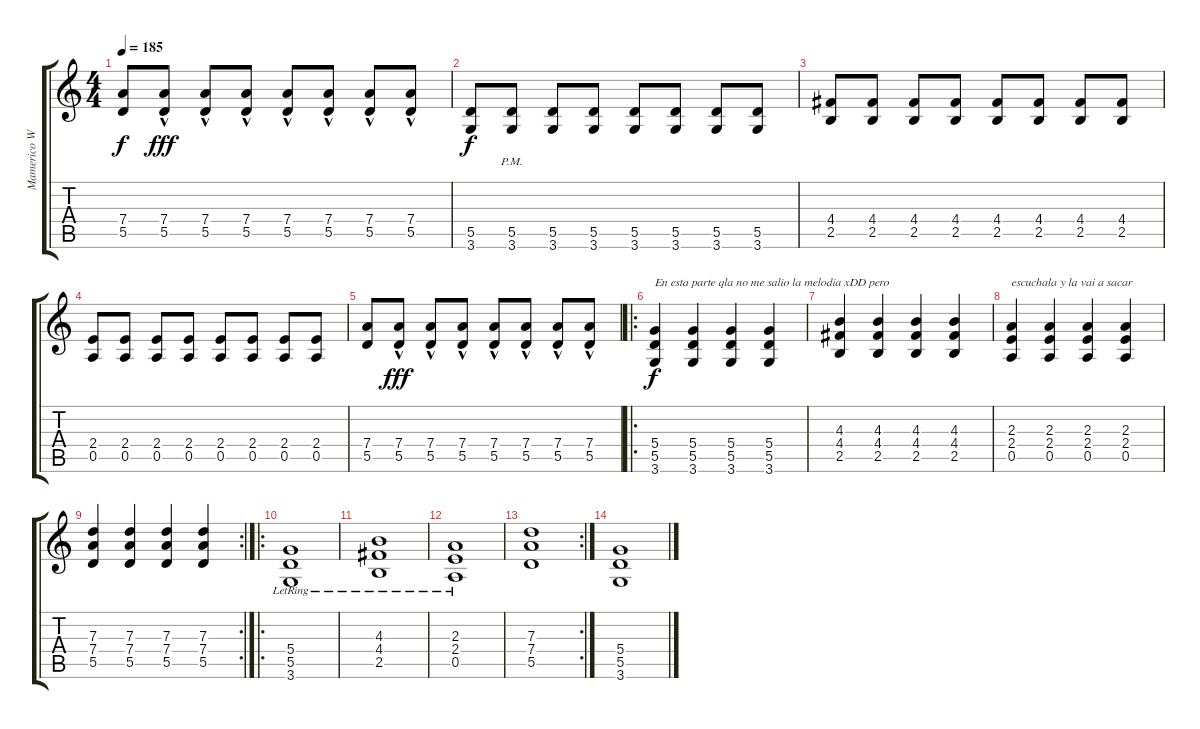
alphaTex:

\track ("Mamerico Weno pla pene" "Mamerico W") {instrument overdrivenguitar}
\staff {score tabs}
\tuning (E4 B3 G3 D3 A2 E2) {hide}
\ts (4 4)
\tempo 185
\clef g2
\ks c
(7.4 5.5).8{dy f} (7.4{hac} 5.5).8{dy fff} (7.4{hac} 5.5).8 (7.4{hac} 5.5).8 (7.4{hac} 5.5).8 (7.4{hac} 5.5).8 (7.4{hac} 5.5).8 (7.4{hac} 5.5).8 |
(5.5 3.6).8{dy f} (5.5 3.6{pm}).8 (5.5 3.6).8 (5.5 3.6).8 (5.5 3.6).8 (5.5 3.6).8 (5.5 3.6).8 (5.5 3.6).8 |
(4.4 2.5).8 (4.4 2.5).8 (4.4 2.5).8 (4.4 2.5).8 (4.4 2.5).8 (4.4 2.5).8 (4.4 2.5).8 (4.4 2.5).8 |
(2.4 0.5).8 (2.4 0.5).8 (2.4 0.5).8 (2.4 0.5).8 (2.4 0.5).8 (2.4 0.5).8 (2.4 0.5).8 (2.4 0.5).8 |
(7.4 5.5).8 (7.4{hac} 5.5).8{dy fff} (7.4{hac} 5.5).8 (7.4{hac} 5.5).8 (7.4{hac} 5.5).8 (7.4{hac} 5.5).8 (7.4{hac} 5.5).8 (7.4{hac} 5.5).8 |
\ro
(5.4 5.5 3.6).4{txt "En esta parte qla no me salio la melodia xDD pero" dy f} (5.4 5.5 3.6).4 (5.4 5.5 3.6).4 (5.4 5.5 3.6).4 |
(4.3 4.4 2.5).4 (4.3 4.4 2.5).4 (4.3 4.4 2.5).4 (4.3 4.4 2.5).4 |
(2.3 2.4 0.5).4{txt "escuchala y la vai a sacar"} (2.3 2.4 0.5).4 (2.3 2.4 0.5).4 (2.3 2.4 0.5).4 |
\rc 2
(7.3 7.4 5.5).4 (7.3 7.4 5.5).4 (7.3 7.4 5.5).4 (7.3 7.4 5.5).4 |
\ro
(5.4{lr} 5.5 3.6).1 |
(4.3{lr} 4.4 2.5).1 |
(2.3{lr} 2.4 0.5).1 |
\rc 2
(7.3 7.4 5.5).1 |
(5.4 5.5 3.6).1
